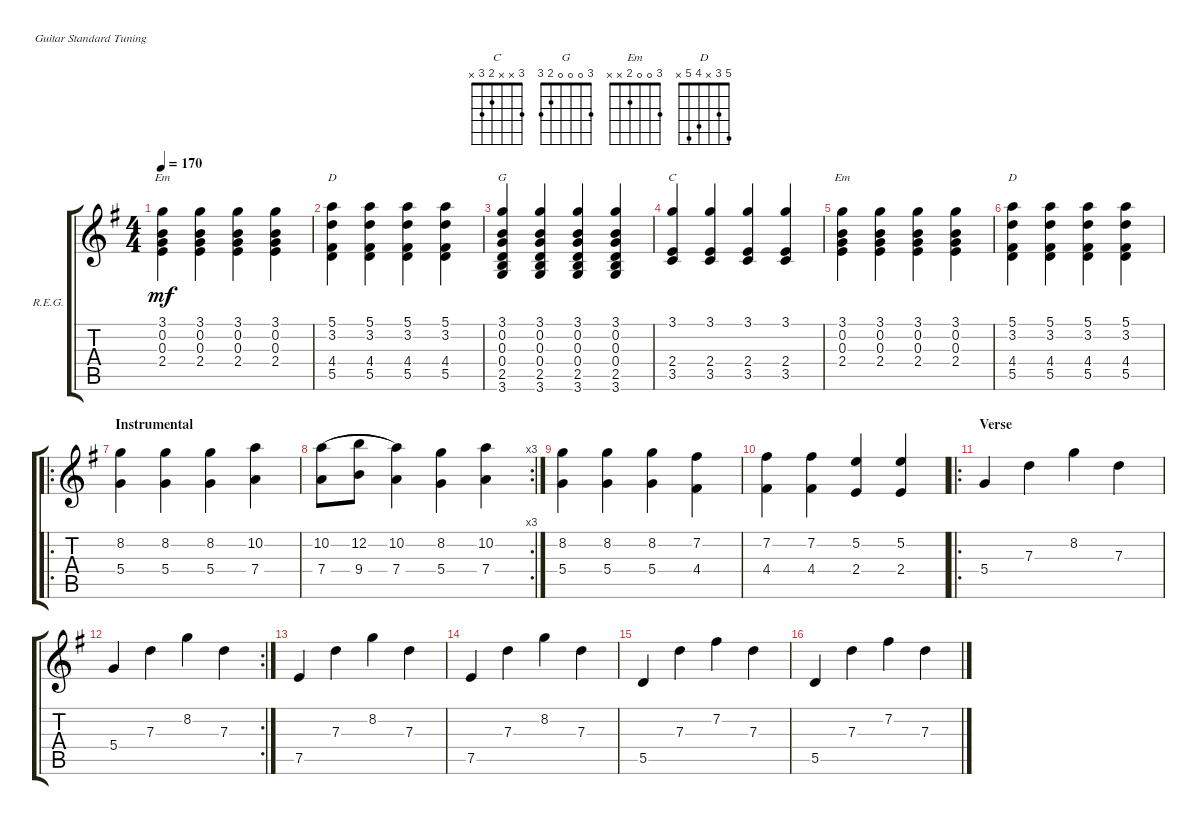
\defaultSystemsLayout 4
\bracketExtendMode groupsimilarinstruments
\firstSystemTrackNameOrientation horizontal
\otherSystemsTrackNameOrientation horizontal
\track ("Rhythm Electric Guitar" "R.E.G.") {multiBarRest instrument overdrivenguitar}
\staff {score tabs}
\tuning (E4 B3 G3 D3 A2 E2)
\chord ("C" 3 x x 2 3 x)
\chord ("G" 3 0 0 0 2 3)
\chord ("Em" 3 0 0 2 x x)
\chord ("D" 5 3 x 4 5 x)
\ts (4 4)
\tempo 170
\clef g2
\ks g
(2.4 0.3 0.2 3.1).4{ch "Em" dy mf} (3.1 2.4 0.3 0.2).4 (3.1 2.4 0.2 0.3).4 (3.1 2.4 0.3 0.2).4 |
(5.5 4.4 3.2 5.1).4{ch "D"} (5.1 3.2 4.4 5.5).4 (5.1 3.2 4.4 5.5).4 (5.1 3.2 4.4 5.5).4 |
(3.6 2.5 0.4 0.3 0.2 3.1).4{ch "G"} (3.1 0.2 0.3 0.4 2.5 3.6).4 (3.1 0.2 0.3 0.4 3.6 2.5).4 (3.1 0.2 0.3 0.4 3.6 2.5).4 |
(3.5 2.4 3.1).4{ch "C"} (3.1 3.5 2.4).4 (3.1 3.5 2.4).4 (3.1 3.5 2.4).4 |
(2.4 0.3 0.2 3.1).4{ch "Em"} (3.1 2.4 0.3 0.2).4 (3.1 2.4 0.2 0.3).4 (3.1 2.4 0.3 0.2).4 |
(5.1 3.2 4.4 5.5).4{ch "D"} (5.1 3.2 4.4 5.5).4 (5.1 3.2 4.4 5.5).4 (3.2 5.1 4.4 5.5).4 |
\ro
\section ("" "Instrumental")
(8.2 5.4).4 (8.2 5.4).4 (8.2 5.4).4 (10.2 7.4).4 |
\rc 3
(10.2 7.4).8{legatoorigin} (12.2 9.4).8{legatoorigin} (10.2 7.4).4 (8.2 5.4).4 (10.2 7.4).4 |
(5.4 8.2).4 (5.4 8.2).4 (5.4 8.2).4 (7.2 4.4).4 |
(4.4 7.2).4 (4.4 7.2).4 (2.4 5.2).4 (2.4 5.2).4 |
\ro
\section ("" "Verse")
5.4.4 7.3.4 8.2.4 7.3.4 |
\rc 2
5.4.4 7.3.4 8.2.4 7.3.4 |
7.5.4 7.3.4 8.2.4 7.3.4 |
7.5.4 7.3.4 8.2.4 7.3.4 |
5.5.4 7.3.4 7.2.4 7.3.4 |
5.5.4 7.3.4 7.2.4 7.3.4
